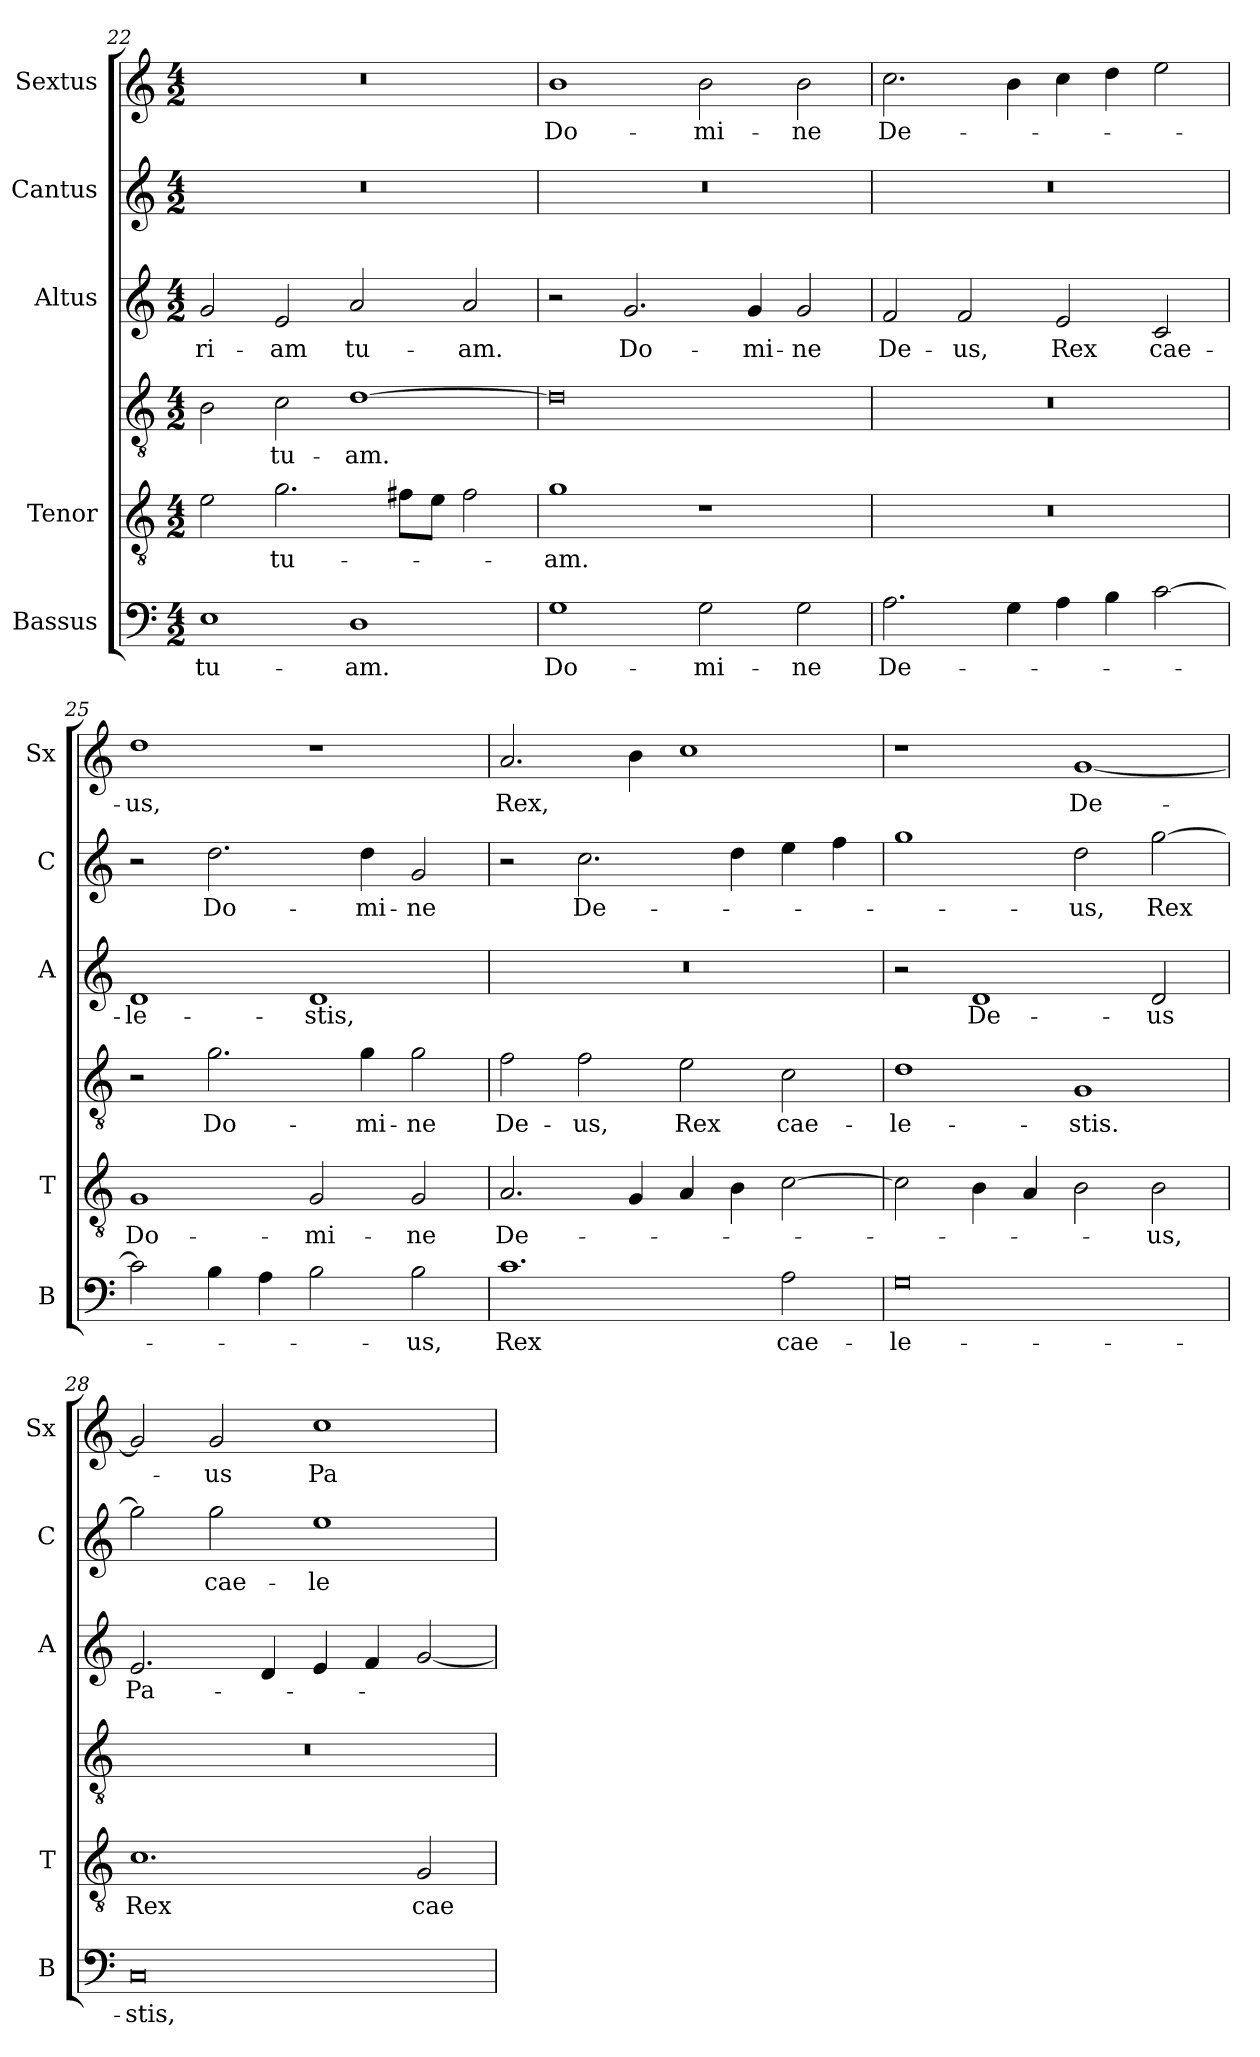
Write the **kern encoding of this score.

**kern	**text	**kern	**text	**kern	**text	**kern	**text	**kern	**text	**kern	**text
*part6	*part6	*part5	*part5	*part4	*part4	*part3	*part3	*part2	*part2	*part1	*part1
*staff6	*staff6	*staff5	*staff5	*staff4	*staff4	*staff3	*staff3	*staff2	*staff2	*staff1	*staff1
*I"Bassus	*	*I"Tenor	*	*	*	*I"Altus	*	*I"Cantus	*	*I"Sextus	*
*I'B	*	*I'T	*	*	*	*I'A	*	*I'C	*	*I'Sx	*
*clefF4	*	*clefGv2	*	*clefGv2	*	*clefG2	*	*clefG2	*	*clefG2	*
*	*	*ITrd7c12	*	*ITrd7c12	*	*	*	*	*	*	*
*k[]	*	*k[]	*	*k[]	*	*k[]	*	*k[]	*	*k[]	*
*C:	*	*C:	*	*C:	*	*C:	*	*C:	*	*C:	*
*M4/2	*	*M4/2	*	*M4/2	*	*M4/2	*	*M4/2	*	*M4/2	*
=22	=22	=22	=22	=22	=22	=22	=22	=22	=22	=22	=22
1E\	tu-	2E\	.	2BB\	.	2g/	-ri-	0r	.	0r	.
.	.	2.G\	tu-	2C\	tu-	2e/	-am	.	.	.	.
1D\	-am.	.	.	[1D\	-am.	2a/	tu-	.	.	.	.
.	.	8F#\L	.	.	.	.	.	.	.	.	.
.	.	8E\J	.	.	.	.	.	.	.	.	.
.	.	2F#\	.	.	.	2a/	-am.	.	.	.	.
=23	=23	=23	=23	=23	=23	=23	=23	=23	=23	=23	=23
1G\	Do-	1G\	-am.	0D\]	.	2r	.	0r	.	1b\	Do-
.	.	.	.	.	.	2.g/	Do-	.	.	.	.
2G\	-mi-	1r	.	.	.	.	.	.	.	2b\	-mi-
.	.	.	.	.	.	4g/	-mi-	.	.	.	.
2G\	-ne	.	.	.	.	2g/	-ne	.	.	2b\	-ne
=24	=24	=24	=24	=24	=24	=24	=24	=24	=24	=24	=24
2.A\	De-	0r	.	0r	.	2f/	De-	0r	.	2.cc\	De-
.	.	.	.	.	.	2f/	-us,	.	.	.	.
4G\	.	.	.	.	.	.	.	.	.	4b\	.
4A\	.	.	.	.	.	2e/	Rex	.	.	4cc\	.
4B\	.	.	.	.	.	.	.	.	.	4dd\	.
[2c\	.	.	.	.	.	2c/	cae-	.	.	2ee\	.
=25	=25	=25	=25	=25	=25	=25	=25	=25	=25	=25	=25
2c\]	.	1GG/	Do-	2r	.	1d/	-le-	2r	.	1dd\	-us,
4B\	.	.	.	2.G\	Do-	.	.	2.dd\	Do-	.	.
4A\	.	.	.	.	.	.	.	.	.	.	.
2B\	.	2GG/	-mi-	.	.	1d/	-stis,	.	.	1r	.
.	.	.	.	4G\	-mi-	.	.	4dd\	-mi-	.	.
2B\	-us,	2GG/	-ne	2G\	-ne	.	.	2g/	-ne	.	.
=26	=26	=26	=26	=26	=26	=26	=26	=26	=26	=26	=26
1.c\	Rex	2.AA/	De-	2F\	De-	0r	.	2r	.	2.a/	Rex,
.	.	.	.	2F\	-us,	.	.	2.cc\	De-	.	.
.	.	4GG/	.	.	.	.	.	.	.	4b\	.
.	.	4AA/	.	2E\	Rex	.	.	.	.	1cc\	.
.	.	4BB\	.	.	.	.	.	4dd\	.	.	.
2A\	cae-	[2C\	.	2C\	cae-	.	.	4ee\	.	.	.
.	.	.	.	.	.	.	.	4ff\	.	.	.
=27	=27	=27	=27	=27	=27	=27	=27	=27	=27	=27	=27
0G\	-le-	2C\]	.	1D\	-le-	2r	.	1gg\	.	1r	.
.	.	4BB\	.	.	.	1d/	De-	.	.	.	.
.	.	4AA/	.	.	.	.	.	.	.	.	.
.	.	2BB\	.	1GG/	-stis.	.	.	2dd\	-us,	[1g/	De-
.	.	2BB\	-us,	.	.	2d/	-us	[2gg\	Rex	.	.
=28	=28	=28	=28	=28	=28	=28	=28	=28	=28	=28	=28
0C/	-stis,	1.C\	Rex	0r	.	2.e/	Pa-	2gg\]	.	2g/]	.
.	.	.	.	.	.	.	.	2gg\	cae-	2g/	-us
.	.	.	.	.	.	4d/	.	.	.	.	.
.	.	.	.	.	.	4e/	.	1ee\	-le-	1cc\	Pa-
.	.	.	.	.	.	4f/	.	.	.	.	.
.	.	2GG/	cae-	.	.	[2g/	.	.	.	.	.
=	=	=	=	=	=	=	=	=	=	=	=
*-	*-	*-	*-	*-	*-	*-	*-	*-	*-	*-	*-
